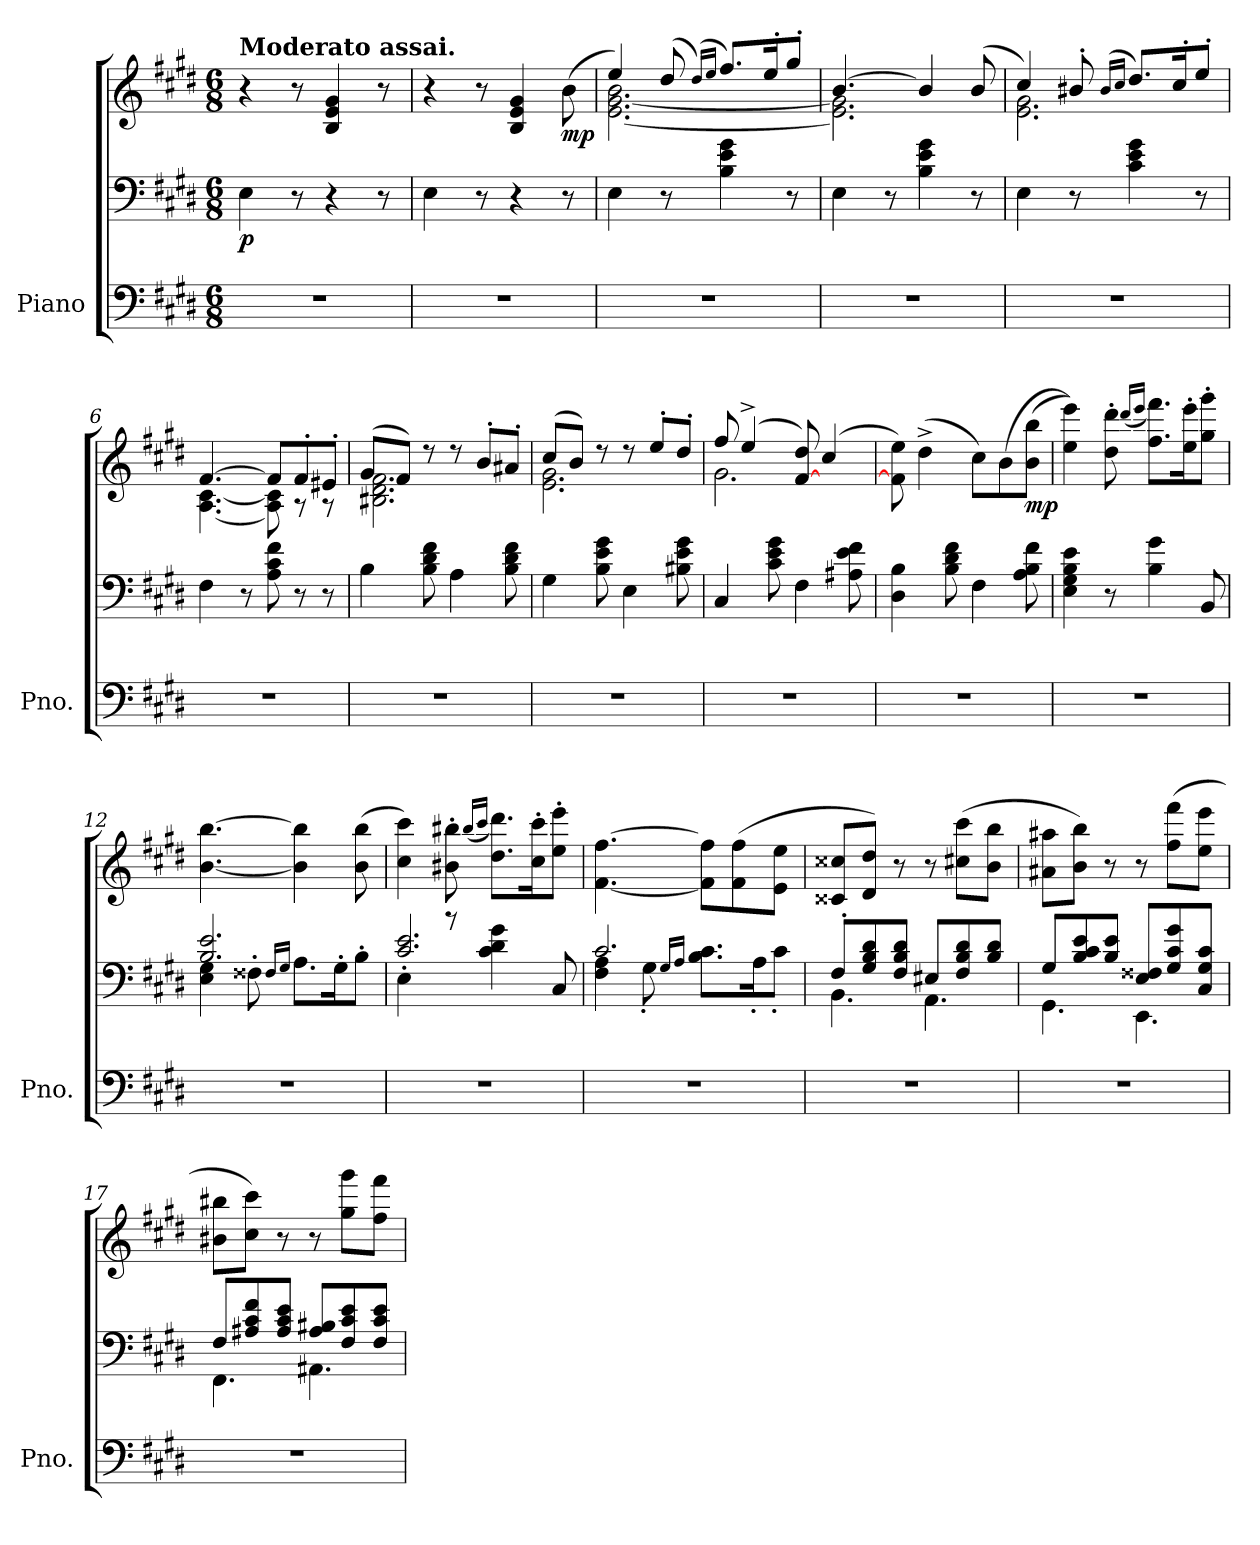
**kern	**kern	**kern	**dynam
*part1	*part1	*part1	*part1
*staff3	*staff2	*staff1	*staff1/2/3
*I"Piano	*	*	*
*I'Pno.	*	*	*
*clefF4	*clefF4	*clefG2	*
*k[f#c#g#d#]	*k[f#c#g#d#]	*k[f#c#g#d#]	*
*M6/8	*M6/8	*M6/8	*
*MM78	*MM78	*MM78	*
=1	=1	=1	=1
!	!	!LO:TX:a:B:t=Moderato assai.	!
!	!	!	!LO:DY:b=2
2.r	4E\	4r	p
.	8r	8r	.
.	4r	4B/ 4e/ 4g#/	.
.	8r	8r	.
=2	=2	=2	=2
2.r	4E\	4r	.
.	8r	8r	.
.	4r	4B/ 4e/ 4g#/	.
!	!	!	!LO:DY:b
.	8r	(>8b\	mp
=3	=3	=3	=3
*	*	*^	*
2.r	4E\	4ee/)	[2.e\ [2.g#\ 2.b\	.
.	8r	(>8dd#/	.	.
.	.	(<16qdd#/LL)	.	.
.	.	16qee/JJ	.	.
.	4B\ 4e\ 4g#\	8.ff#/L)	.	.
.	.	16ee'/K	.	.
.	8r	8gg#'/J	.	.
=4	=4	=4	=4	=4
2.r	4E\	[4.b/	2.e\] 2.g#\]	.
.	8r	.	.	.
.	4B\ 4e\ 4g#\	4b/]	.	.
.	8r	(>8b/	.	.
=5	=5	=5	=5	=5
2.r	4E\	4cc#/)	2.e\ 2.g#\	.
.	8r	8b#X'/	.	.
.	.	(<16qb#/LL	.	.
.	.	16qcc#/JJ	.	.
.	4c#\ 4e\ 4g#\	8.dd#/L)	.	.
.	.	16cc#'/K	.	.
.	8r	8ee'/J	.	.
=6	=6	=6	=6	=6
2.r	4F#\	[4.f#/	[4.A\ [4.c#\	.
.	8r	.	.	.
.	8A\ 8c#\ 8f#\	8f#/L]	8A\] 8c#\]	.
.	8r	8f#'/	8r	.
.	8r	8e#X'/J	8r	.
=7	=7	=7	=7	=7
2.r	4B\	(>8g#/L	2.B#X\ 2.d#\ 2.f#\	.
.	.	8f#/J)	.	.
.	8B\ 8d#\ 8f#\	8r	.	.
.	4A\	8r	.	.
.	.	8b'/L	.	.
.	8B\ 8d#\ 8f#\	8a#X'/J	.	.
=8	=8	=8	=8	=8
2.r	4G#\	(>8cc#/L	2.e\ 2.g#\	.
.	.	8b/J)	.	.
.	8B\ 8e\ 8g#\	8r	.	.
.	4E\	8r	.	.
.	.	8ee'/L	.	.
.	8B#X\ 8e\ 8g#\	8dd#'/J	.	.
!!LO:LB:g=z	!!
=9	=9	=9	=9	=9
2.r	4C#/	8ff#/	2.g#\	.
.	.	(>4ee^/	.	.
.	8c#\ 8e\ 8g#\	.	.	.
.	4F#\	[8f#/ 8dd#/)	.	.
.	.	(>4cc#/	.	.
.	8A#X\ 8e\ 8f#\	.	.	.
*	*	*v	*v	*
=10	=10	=10	=10
2.r	4D#\ 4B\	8f#\] 8ee\)	.
.	.	(>4dd#^\	.
.	8B\ 8d#\ 8f#\	.	.
.	4F#\	8cc#\L)	.
.	.	(<8b\	.
!	!	!	!LO:DY:b
.	8A\ 8B\ 8f#\	(>8b\ 8bb\J	mp
=11	=11	=11	=11
2.r	4E\ 4G#\ 4B\ 4e\	4ee\ 4eee\))	.
.	8r	8dd#\' 8ddd#\'	.
.	.	(<16qddd#/LL	.
.	.	16qeee/JJ	.
.	4B\ 4g#\	8.ff#\ 8.fff#\L)	.
.	.	16ee\' 16eee\'K	.
.	8BB/	8gg#\' 8ggg#\'J	.
=12	=12	=12	=12
*	*^	*	*
2.r	4E\ 4G#\	2.B/ 2.e/	[4.b\ [4.bb\	.
.	8F##X'\	.	.	.
.	16qF##/LL	.	.	.
.	16qG#/JJ	.	.	.
.	8.A\L	.	4b\] 4bb\]	.
.	16G#'\K	.	.	.
.	8B'\J	.	(>8b\ 8bb\	.
=13	=13	=13	=13	=13
2.r	4E'\	2.c#/ 2.e/	4cc#\ 4ccc#\)	.
.	8r	.	8b#X\' 8bb#X\'	.
.	.	.	(<16qbb#/LL	.
.	.	.	16qccc#/JJ	.
.	4c#\ 4d#\ 4g#\	.	8.dd#\ 8.ddd#\L)	.
.	.	.	16cc#\' 16ccc#\'K	.
.	8C#/	.	8ee\' 8eee\'J	.
=14	=14	=14	=14	=14
2.r	2.c#/	4F#\ 4A\	[4.f#\ [4.ff#\	.
.	.	8G#'\	.	.
.	.	16qG#/LL	.	.
.	.	16qA/JJ	.	.
.	.	8.B\ 8.c#\L	8f#\] 8ff#\]L	.
.	.	.	(>8f#\ 8ff#\	.
.	.	16A'\K	.	.
.	.	8c#'\J	8e\ 8ee\J	.
=15	=15	=15	=15	=15
2.r	8F#'/L	4.BB\	8c##X/ 8cc##X/L	.
.	8G#/ 8B/ 8d#/	.	8d#/ 8dd#/J)	.
.	8F#/ 8B/ 8d#/J	.	8r	.
.	8E#X/L	4.AA\	8r	.
.	8F#/ 8B/ 8d#/	.	(>8cc#X\ 8ccc#\L	.
.	8B/ 8d#/J	.	8b\ 8bb\J	.
!!LO:LB:g=z
=16	=16	=16	=16	=16
2.r	8G#/L	4.GG#\	8a#X\ 8aa#X\L	.
.	8B/ 8c#/ 8e/	.	8b\ 8bb\J)	.
.	8B/ 8e/J	.	8r	.
.	8E/ 8F##X/L	4.EE\	8r	.
.	8G#/ 8c#/ 8g#/	.	(>8ff#\ 8fff#\L	.
.	8C#/ 8G#/ 8c#/J	.	8ee\ 8eee\J	.
=17	=17	=17	=17	=17
2.r	8F#/L	4.FF#\	8b#X\ 8bb#X\L	.
.	8A#X/ 8c#/ 8f#/	.	8cc#\ 8ccc#\J)	.
.	8A#/ 8c#/ 8e/J	.	8r	.
.	8A#/ 8B#X/L	4.AA#X\	8r	.
.	8F#/ 8c#/ 8e/	.	8gg#\ 8ggg#\L	.
.	8F#/ 8c#/ 8e/J	.	8ff#\ 8fff#\J	.
*	*v	*v	*	*
=	=	=	=
*-	*-	*-	*-
